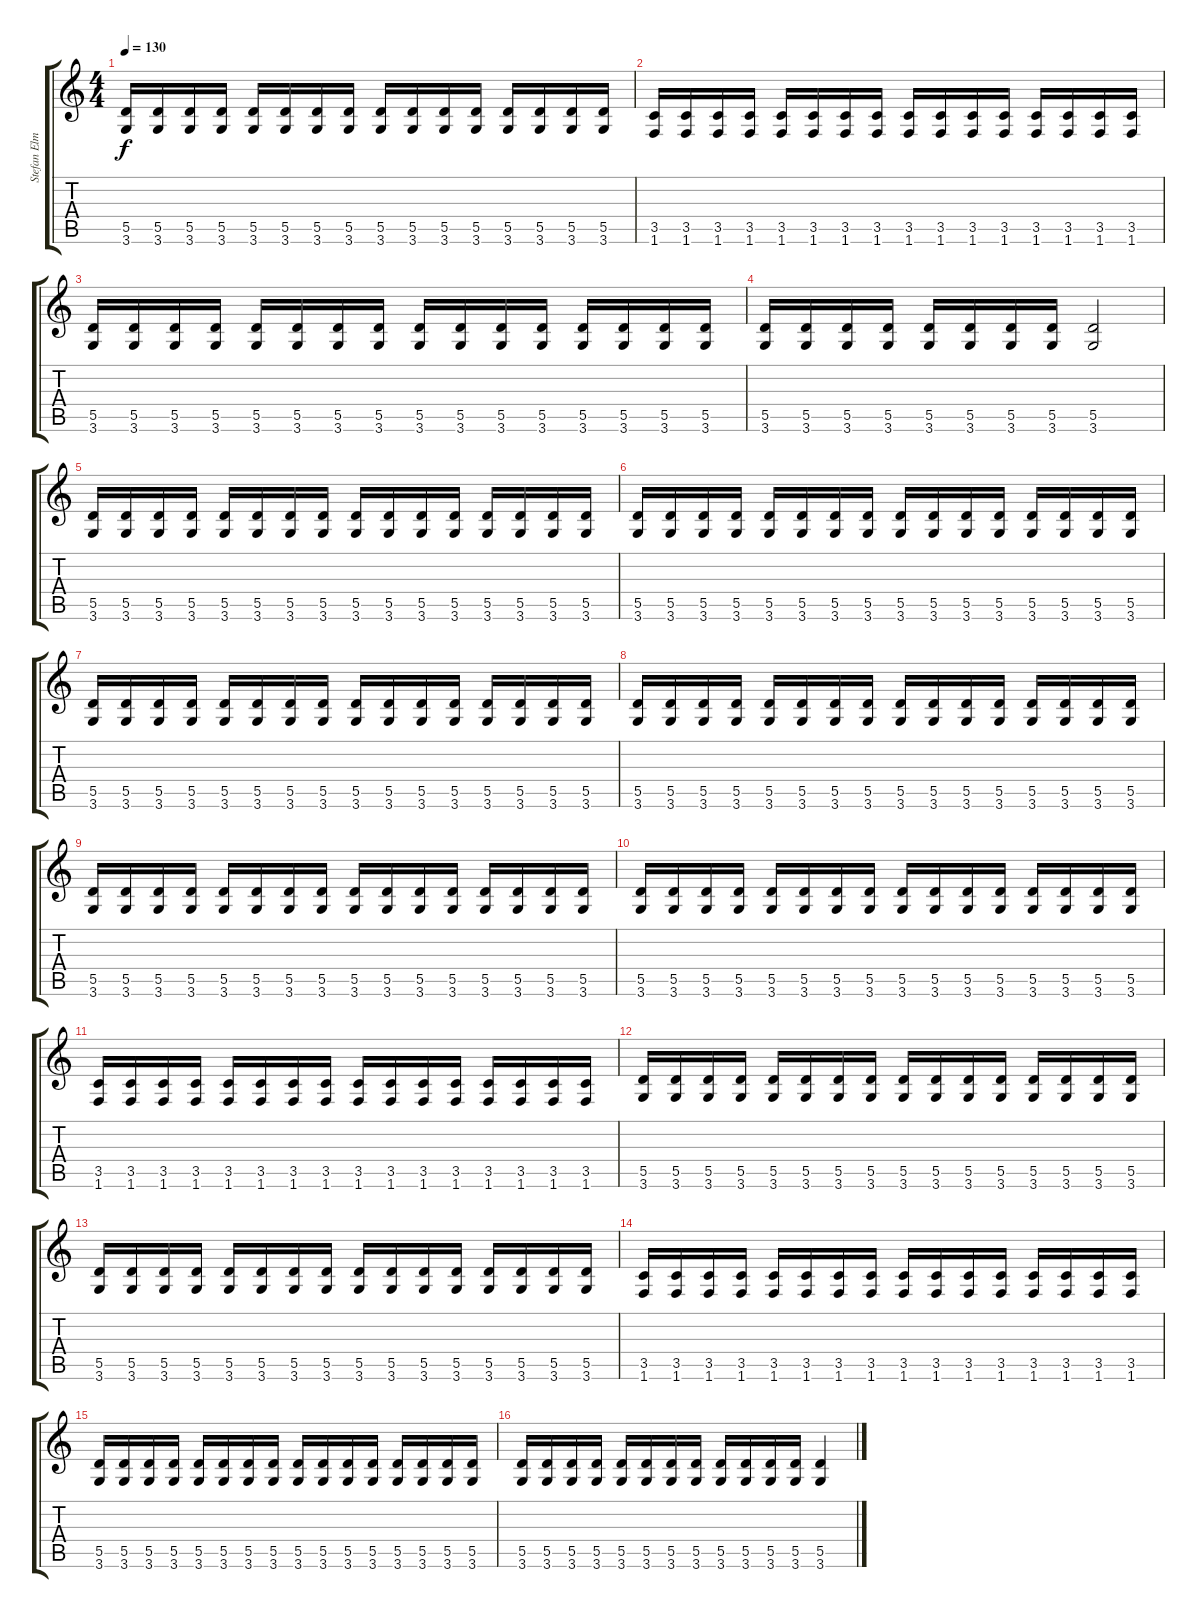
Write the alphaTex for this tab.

\track ("Stefan Elmgren - Rythm Guitar" "Stefan Elm") {instrument distortionguitar}
\staff {score tabs}
\tuning (E4 B3 G3 D3 A2 E2) {hide}
\ts (4 4)
\tempo 130
\clef g2
\ks c
(5.5 3.6).16{dy f} (5.5 3.6).16 (5.5 3.6).16 (5.5 3.6).16 (5.5 3.6).16 (5.5 3.6).16 (5.5 3.6).16 (5.5 3.6).16 (5.5 3.6).16 (5.5 3.6).16 (5.5 3.6).16 (5.5 3.6).16 (5.5 3.6).16 (5.5 3.6).16 (5.5 3.6).16 (5.5 3.6).16 |
(3.5 1.6).16 (3.5 1.6).16 (3.5 1.6).16 (3.5 1.6).16 (3.5 1.6).16 (3.5 1.6).16 (3.5 1.6).16 (3.5 1.6).16 (3.5 1.6).16 (3.5 1.6).16 (3.5 1.6).16 (3.5 1.6).16 (3.5 1.6).16 (3.5 1.6).16 (3.5 1.6).16 (3.5 1.6).16 |
(5.5 3.6).16 (5.5 3.6).16 (5.5 3.6).16 (5.5 3.6).16 (5.5 3.6).16 (5.5 3.6).16 (5.5 3.6).16 (5.5 3.6).16 (5.5 3.6).16 (5.5 3.6).16 (5.5 3.6).16 (5.5 3.6).16 (5.5 3.6).16 (5.5 3.6).16 (5.5 3.6).16 (5.5 3.6).16 |
(5.5 3.6).16 (5.5 3.6).16 (5.5 3.6).16 (5.5 3.6).16 (5.5 3.6).16 (5.5 3.6).16 (5.5 3.6).16 (5.5 3.6).16 (5.5 3.6).2 |
(5.5 3.6).16 (5.5 3.6).16 (5.5 3.6).16 (5.5 3.6).16 (5.5 3.6).16 (5.5 3.6).16 (5.5 3.6).16 (5.5 3.6).16 (5.5 3.6).16 (5.5 3.6).16 (5.5 3.6).16 (5.5 3.6).16 (5.5 3.6).16 (5.5 3.6).16 (5.5 3.6).16 (5.5 3.6).16 |
(5.5 3.6).16 (5.5 3.6).16 (5.5 3.6).16 (5.5 3.6).16 (5.5 3.6).16 (5.5 3.6).16 (5.5 3.6).16 (5.5 3.6).16 (5.5 3.6).16 (5.5 3.6).16 (5.5 3.6).16 (5.5 3.6).16 (5.5 3.6).16 (5.5 3.6).16 (5.5 3.6).16 (5.5 3.6).16 |
(5.5 3.6).16 (5.5 3.6).16 (5.5 3.6).16 (5.5 3.6).16 (5.5 3.6).16 (5.5 3.6).16 (5.5 3.6).16 (5.5 3.6).16 (5.5 3.6).16 (5.5 3.6).16 (5.5 3.6).16 (5.5 3.6).16 (5.5 3.6).16 (5.5 3.6).16 (5.5 3.6).16 (5.5 3.6).16 |
(5.5 3.6).16 (5.5 3.6).16 (5.5 3.6).16 (5.5 3.6).16 (5.5 3.6).16 (5.5 3.6).16 (5.5 3.6).16 (5.5 3.6).16 (5.5 3.6).16 (5.5 3.6).16 (5.5 3.6).16 (5.5 3.6).16 (5.5 3.6).16 (5.5 3.6).16 (5.5 3.6).16 (5.5 3.6).16 |
(5.5 3.6).16 (5.5 3.6).16 (5.5 3.6).16 (5.5 3.6).16 (5.5 3.6).16 (5.5 3.6).16 (5.5 3.6).16 (5.5 3.6).16 (5.5 3.6).16 (5.5 3.6).16 (5.5 3.6).16 (5.5 3.6).16 (5.5 3.6).16 (5.5 3.6).16 (5.5 3.6).16 (5.5 3.6).16 |
(5.5 3.6).16 (5.5 3.6).16 (5.5 3.6).16 (5.5 3.6).16 (5.5 3.6).16 (5.5 3.6).16 (5.5 3.6).16 (5.5 3.6).16 (5.5 3.6).16 (5.5 3.6).16 (5.5 3.6).16 (5.5 3.6).16 (5.5 3.6).16 (5.5 3.6).16 (5.5 3.6).16 (5.5 3.6).16 |
(3.5 1.6).16 (3.5 1.6).16 (3.5 1.6).16 (3.5 1.6).16 (3.5 1.6).16 (3.5 1.6).16 (3.5 1.6).16 (3.5 1.6).16 (3.5 1.6).16 (3.5 1.6).16 (3.5 1.6).16 (3.5 1.6).16 (3.5 1.6).16 (3.5 1.6).16 (3.5 1.6).16 (3.5 1.6).16 |
(5.5 3.6).16 (5.5 3.6).16 (5.5 3.6).16 (5.5 3.6).16 (5.5 3.6).16 (5.5 3.6).16 (5.5 3.6).16 (5.5 3.6).16 (5.5 3.6).16 (5.5 3.6).16 (5.5 3.6).16 (5.5 3.6).16 (5.5 3.6).16 (5.5 3.6).16 (5.5 3.6).16 (5.5 3.6).16 |
(5.5 3.6).16 (5.5 3.6).16 (5.5 3.6).16 (5.5 3.6).16 (5.5 3.6).16 (5.5 3.6).16 (5.5 3.6).16 (5.5 3.6).16 (5.5 3.6).16 (5.5 3.6).16 (5.5 3.6).16 (5.5 3.6).16 (5.5 3.6).16 (5.5 3.6).16 (5.5 3.6).16 (5.5 3.6).16 |
(3.5 1.6).16 (3.5 1.6).16 (3.5 1.6).16 (3.5 1.6).16 (3.5 1.6).16 (3.5 1.6).16 (3.5 1.6).16 (3.5 1.6).16 (3.5 1.6).16 (3.5 1.6).16 (3.5 1.6).16 (3.5 1.6).16 (3.5 1.6).16 (3.5 1.6).16 (3.5 1.6).16 (3.5 1.6).16 |
(5.5 3.6).16 (5.5 3.6).16 (5.5 3.6).16 (5.5 3.6).16 (5.5 3.6).16 (5.5 3.6).16 (5.5 3.6).16 (5.5 3.6).16 (5.5 3.6).16 (5.5 3.6).16 (5.5 3.6).16 (5.5 3.6).16 (5.5 3.6).16 (5.5 3.6).16 (5.5 3.6).16 (5.5 3.6).16 |
(5.5 3.6).16 (5.5 3.6).16 (5.5 3.6).16 (5.5 3.6).16 (5.5 3.6).16 (5.5 3.6).16 (5.5 3.6).16 (5.5 3.6).16 (5.5 3.6).16 (5.5 3.6).16 (5.5 3.6).16 (5.5 3.6).16 (5.5 3.6).4
